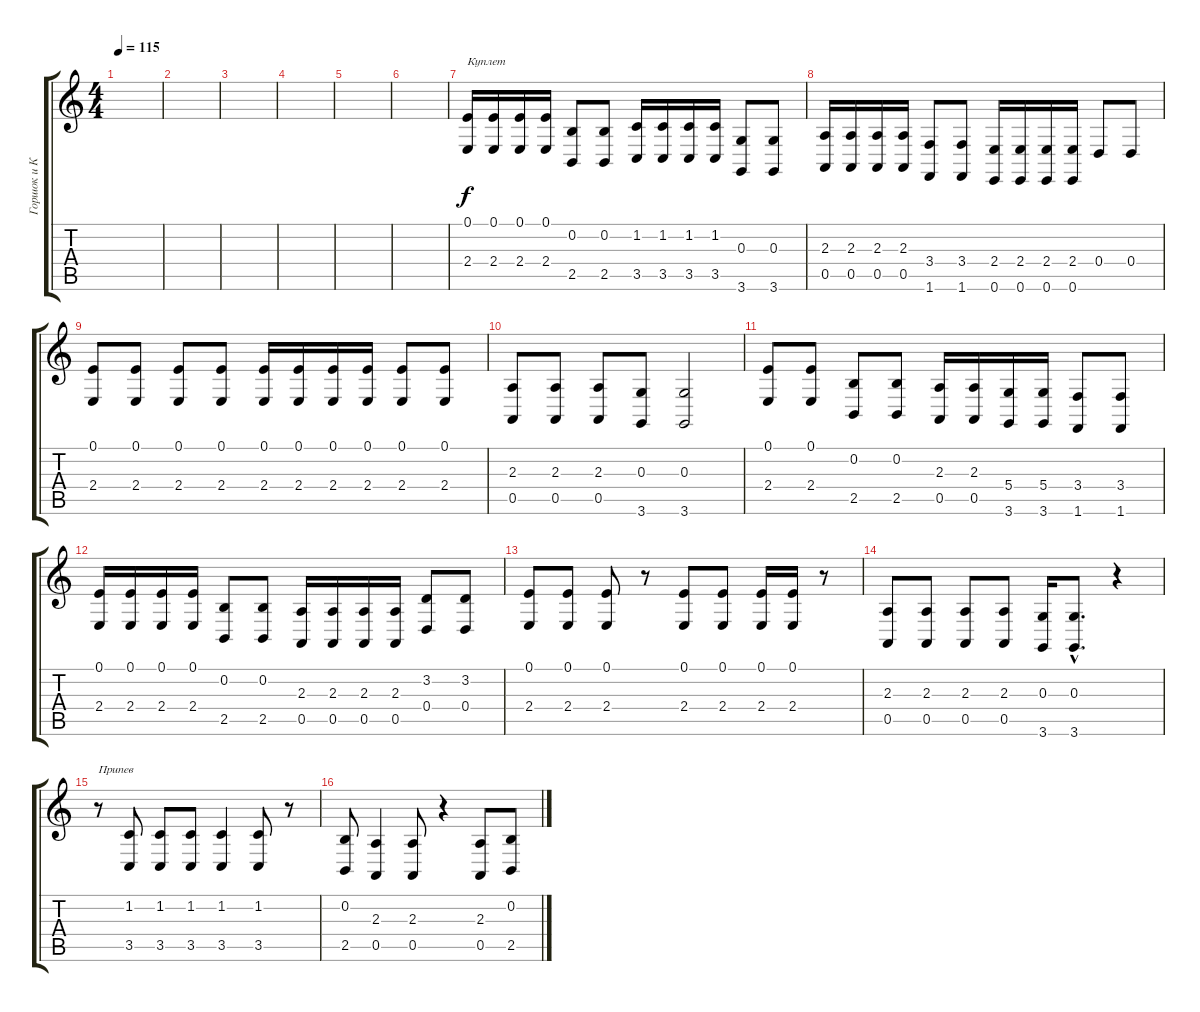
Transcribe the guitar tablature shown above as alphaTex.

\track ("Горшок и Князь" "Горшок и К") {instrument blownbottle}
\staff {score tabs}
\tuning (E4 B3 G3 D3 A2 E2) {hide}
\ts (4 4)
\tempo 115
\clef g2
\ks c
|
|
|
|
|
|
(0.1 2.4).16{txt "Куплет"} (0.1 2.4).16 (0.1 2.4).16 (0.1 2.4).16 (0.2 2.5).8 (0.2 2.5).8 (1.2 3.5).16 (1.2 3.5).16 (1.2 3.5).16 (1.2 3.5).16 (0.3 3.6).8 (0.3 3.6).8 |
(2.3 0.5).16 (2.3 0.5).16 (2.3 0.5).16 (2.3 0.5).16 (3.4 1.6).8 (3.4 1.6).8 (2.4 0.6).16 (2.4 0.6).16 (2.4 0.6).16 (2.4 0.6).16 0.4.8 0.4.8 |
(0.1 2.4).8 (0.1 2.4).8 (0.1 2.4).8 (0.1 2.4).8 (0.1 2.4).16 (0.1 2.4).16 (0.1 2.4).16 (0.1 2.4).16 (0.1 2.4).8 (0.1 2.4).8 |
(2.3 0.5).8 (2.3 0.5).8 (2.3 0.5).8 (0.3 3.6).8 (0.3 3.6).2 |
(0.1 2.4).8 (0.1 2.4).8 (0.2 2.5).8 (0.2 2.5).8 (2.3 0.5).16 (2.3 0.5).16 (5.4 3.6).16 (5.4 3.6).16 (3.4 1.6).8 (3.4 1.6).8 |
(0.1 2.4).16 (0.1 2.4).16 (0.1 2.4).16 (0.1 2.4).16 (0.2 2.5).8 (0.2 2.5).8 (2.3 0.5).16 (2.3 0.5).16 (2.3 0.5).16 (2.3 0.5).16 (3.2 0.4).8 (3.2 0.4).8 |
(0.1 2.4).8 (0.1 2.4).8 (0.1 2.4).8 r.8 (0.1 2.4).8 (0.1 2.4).8 (0.1 2.4).16 (0.1 2.4).16 r.8 |
(2.3 0.5).8 (2.3 0.5).8 (2.3 0.5).8 (2.3 0.5).8 (0.3 3.6).16 (0.3{hac} 3.6{hac}).8{d} r.4 |
r.8{txt "Припев"} (1.2 3.5).8 (1.2 3.5).8 (1.2 3.5).8 (1.2 3.5).4 (1.2 3.5).8 r.8 |
(0.2 2.5).8 (2.3 0.5).4 (2.3 0.5).8 r.4 (2.3 0.5).8 (0.2 2.5).8
